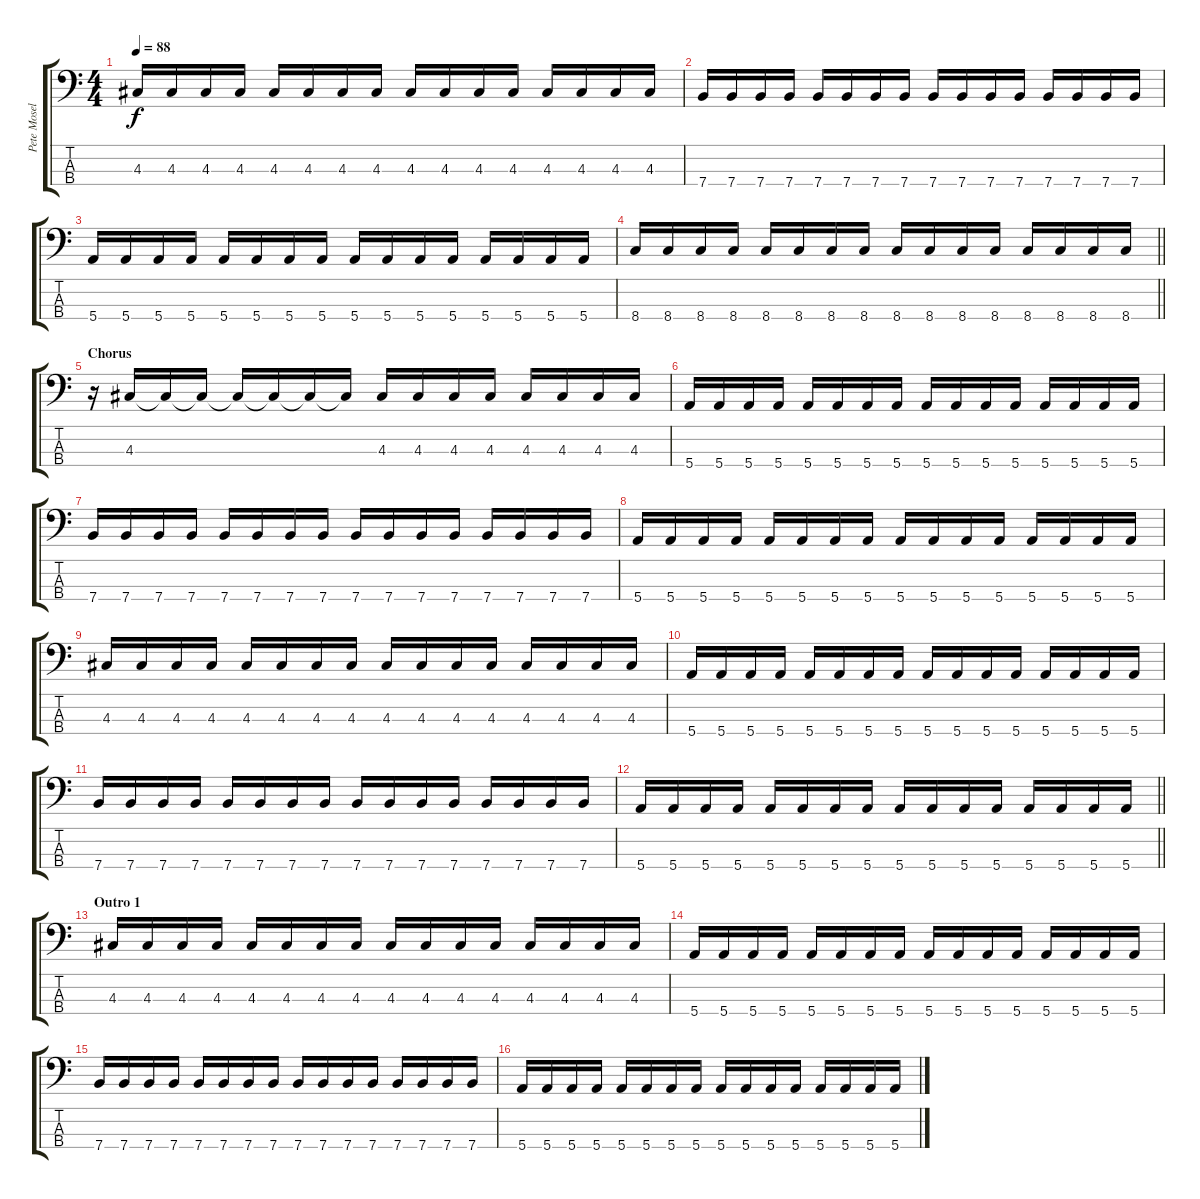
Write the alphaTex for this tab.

\track ("Pete Mosely (Bass)" "Pete Mosel") {instrument electricbassfinger}
\staff {score tabs}
\tuning (G2 D2 A1 E1) {hide}
\ts (4 4)
\tempo 88
\clef f4
\ks c
4.3.16{dy f} 4.3.16 4.3.16 4.3.16 4.3.16 4.3.16 4.3.16 4.3.16 4.3.16 4.3.16 4.3.16 4.3.16 4.3.16 4.3.16 4.3.16 4.3.16 |
7.4.16 7.4.16 7.4.16 7.4.16 7.4.16 7.4.16 7.4.16 7.4.16 7.4.16 7.4.16 7.4.16 7.4.16 7.4.16 7.4.16 7.4.16 7.4.16 |
5.4.16 5.4.16 5.4.16 5.4.16 5.4.16 5.4.16 5.4.16 5.4.16 5.4.16 5.4.16 5.4.16 5.4.16 5.4.16 5.4.16 5.4.16 5.4.16 |
\barLineRight lightlight
8.4.16 8.4.16 8.4.16 8.4.16 8.4.16 8.4.16 8.4.16 8.4.16 8.4.16 8.4.16 8.4.16 8.4.16 8.4.16 8.4.16 8.4.16 8.4.16 |
\section ("" "Chorus")
r.16 4.3.16 4.3{t}.16 4.3{t}.16 4.3{t}.16 4.3{t}.16 4.3{t}.16 4.3{t}.16 4.3.16 4.3.16 4.3.16 4.3.16 4.3.16 4.3.16 4.3.16 4.3.16 |
5.4.16 5.4.16 5.4.16 5.4.16 5.4.16 5.4.16 5.4.16 5.4.16 5.4.16 5.4.16 5.4.16 5.4.16 5.4.16 5.4.16 5.4.16 5.4.16 |
7.4.16 7.4.16 7.4.16 7.4.16 7.4.16 7.4.16 7.4.16 7.4.16 7.4.16 7.4.16 7.4.16 7.4.16 7.4.16 7.4.16 7.4.16 7.4.16 |
5.4.16 5.4.16 5.4.16 5.4.16 5.4.16 5.4.16 5.4.16 5.4.16 5.4.16 5.4.16 5.4.16 5.4.16 5.4.16 5.4.16 5.4.16 5.4.16 |
4.3.16 4.3.16 4.3.16 4.3.16 4.3.16 4.3.16 4.3.16 4.3.16 4.3.16 4.3.16 4.3.16 4.3.16 4.3.16 4.3.16 4.3.16 4.3.16 |
5.4.16 5.4.16 5.4.16 5.4.16 5.4.16 5.4.16 5.4.16 5.4.16 5.4.16 5.4.16 5.4.16 5.4.16 5.4.16 5.4.16 5.4.16 5.4.16 |
7.4.16 7.4.16 7.4.16 7.4.16 7.4.16 7.4.16 7.4.16 7.4.16 7.4.16 7.4.16 7.4.16 7.4.16 7.4.16 7.4.16 7.4.16 7.4.16 |
\barLineRight lightlight
5.4.16 5.4.16 5.4.16 5.4.16 5.4.16 5.4.16 5.4.16 5.4.16 5.4.16 5.4.16 5.4.16 5.4.16 5.4.16 5.4.16 5.4.16 5.4.16 |
\section ("" "Outro 1")
4.3.16 4.3.16 4.3.16 4.3.16 4.3.16 4.3.16 4.3.16 4.3.16 4.3.16 4.3.16 4.3.16 4.3.16 4.3.16 4.3.16 4.3.16 4.3.16 |
5.4.16 5.4.16 5.4.16 5.4.16 5.4.16 5.4.16 5.4.16 5.4.16 5.4.16 5.4.16 5.4.16 5.4.16 5.4.16 5.4.16 5.4.16 5.4.16 |
7.4.16 7.4.16 7.4.16 7.4.16 7.4.16 7.4.16 7.4.16 7.4.16 7.4.16 7.4.16 7.4.16 7.4.16 7.4.16 7.4.16 7.4.16 7.4.16 |
5.4.16 5.4.16 5.4.16 5.4.16 5.4.16 5.4.16 5.4.16 5.4.16 5.4.16 5.4.16 5.4.16 5.4.16 5.4.16 5.4.16 5.4.16 5.4.16
